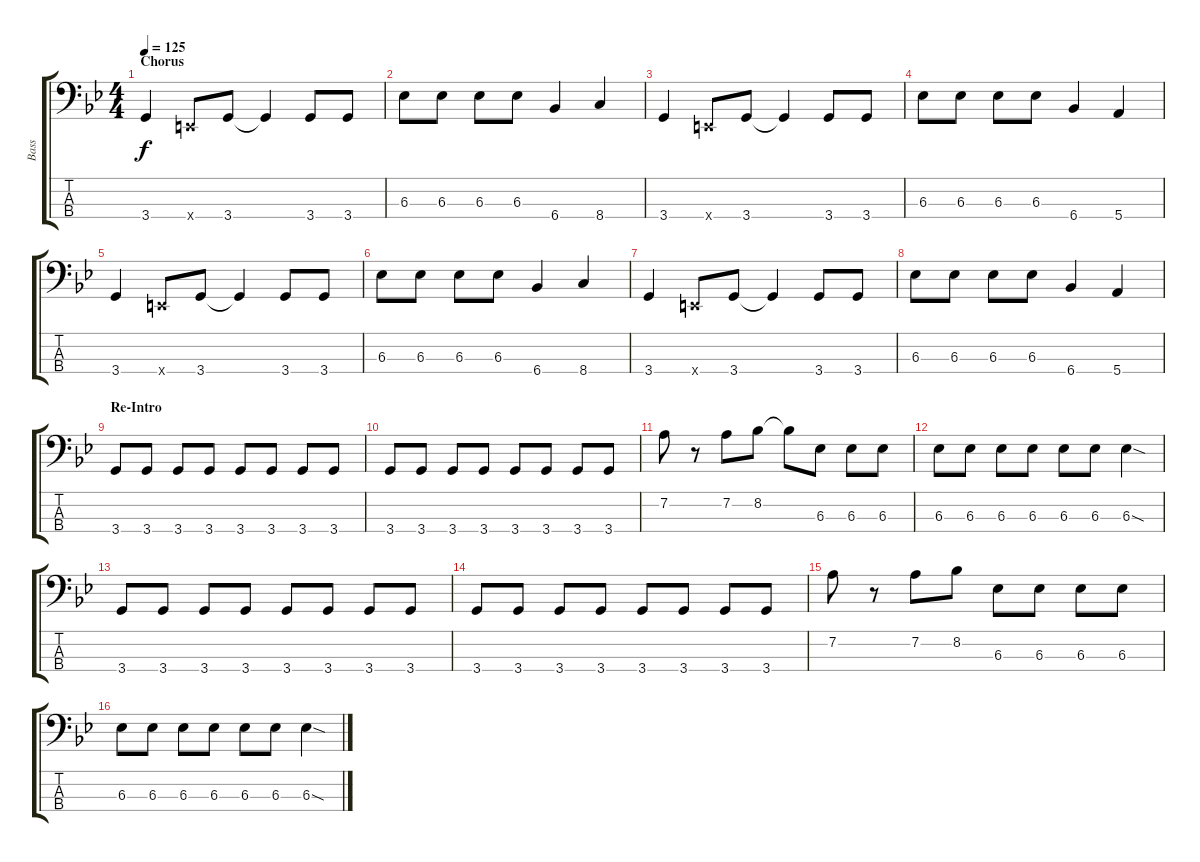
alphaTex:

\track ("Bass" "Bass") {instrument electricbassfinger}
\staff {score tabs}
\tuning (G2 D2 A1 E1) {hide}
\ts (4 4)
\section ("" "Chorus")
\tempo 125
\clef f4
\ks gminor
3.4.4{dy f} 0.4{x}.8 3.4.8 3.4{t}.4 3.4.8 3.4.8 |
6.3.8 6.3.8 6.3.8 6.3.8 6.4.4 8.4.4 |
3.4.4 0.4{x}.8 3.4.8 3.4{t}.4 3.4.8 3.4.8 |
6.3.8 6.3.8 6.3.8 6.3.8 6.4.4 5.4.4 |
3.4.4 0.4{x}.8 3.4.8 3.4{t}.4 3.4.8 3.4.8 |
6.3.8 6.3.8 6.3.8 6.3.8 6.4.4 8.4.4 |
3.4.4 0.4{x}.8 3.4.8 3.4{t}.4 3.4.8 3.4.8 |
6.3.8 6.3.8 6.3.8 6.3.8 6.4.4 5.4.4 |
\section ("" "Re-Intro")
3.4.8 3.4.8 3.4.8 3.4.8 3.4.8 3.4.8 3.4.8 3.4.8 |
3.4.8 3.4.8 3.4.8 3.4.8 3.4.8 3.4.8 3.4.8 3.4.8 |
7.2.8 r.8 7.2.8 8.2.8 8.2{t}.8 6.3.8 6.3.8 6.3.8 |
6.3.8 6.3.8 6.3.8 6.3.8 6.3.8 6.3.8 6.3{sod}.4 |
3.4.8 3.4.8 3.4.8 3.4.8 3.4.8 3.4.8 3.4.8 3.4.8 |
3.4.8 3.4.8 3.4.8 3.4.8 3.4.8 3.4.8 3.4.8 3.4.8 |
7.2.8 r.8 7.2.8 8.2.8 6.3.8 6.3.8 6.3.8 6.3.8 |
6.3.8 6.3.8 6.3.8 6.3.8 6.3.8 6.3.8 6.3{sod}.4
